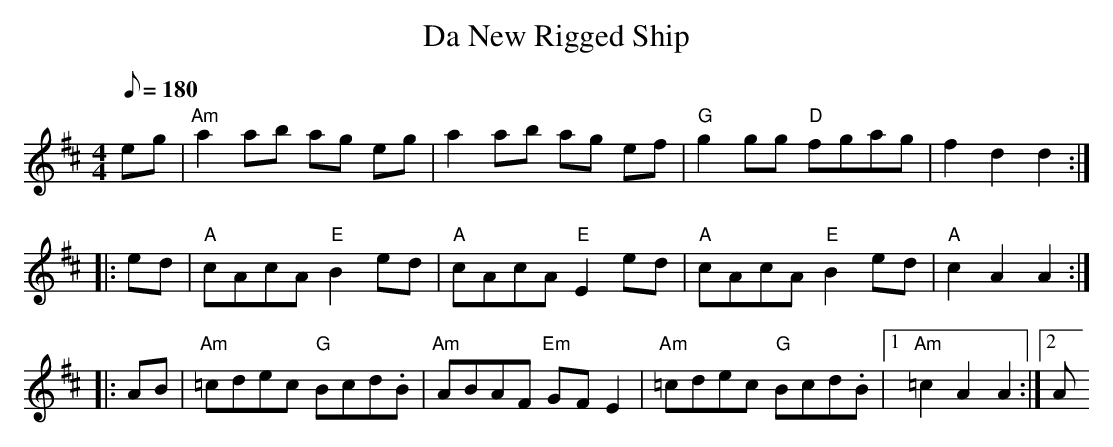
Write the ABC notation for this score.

X:1
T:Da New Rigged Ship
M:4/4
L:1/8
Q:180
K:D
e-g|"Am"a2 a-b ag eg|a2 a-b ag ef|
"G"g2 gg "D"f-gag|f2d2d2::!
e-d|"A"cAcA "E"B2e-d|"A"cAcA "E"E2e-d|
"A"cAcA "E"B2e-d|"A"c2A2A2::!
AB|"Am"=cdec "G"Bcd.B|"Am"ABAF "Em"G-F E2|
"Am"=cdec "G"Bcd.B|1"Am"=c2A2A2:|2="Am"c2A2A4||
